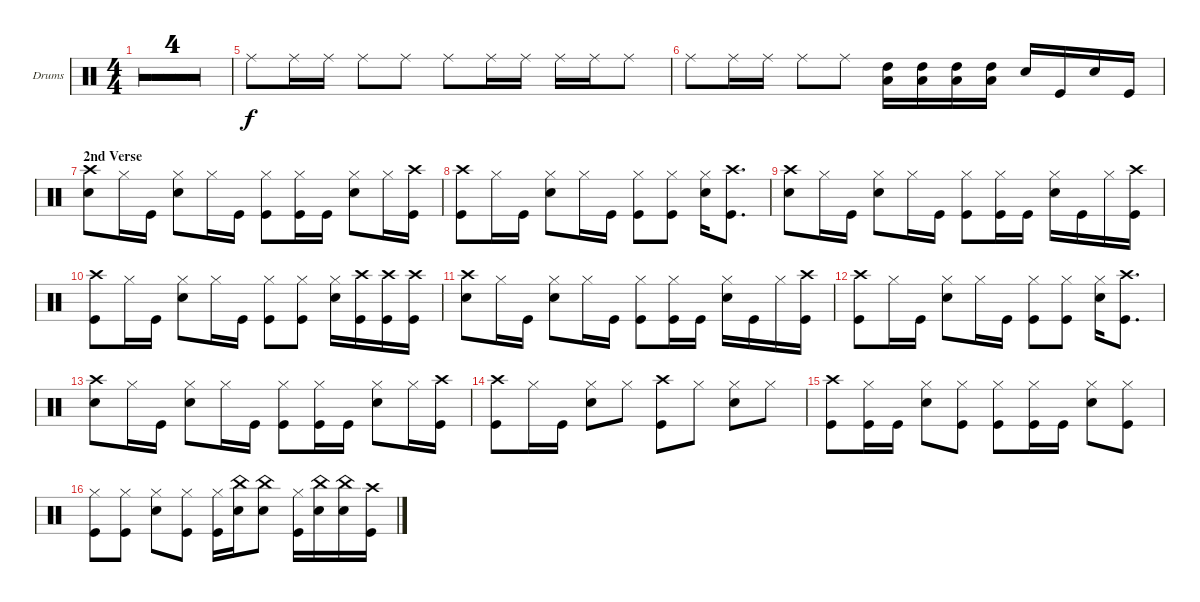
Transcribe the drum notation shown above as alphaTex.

\bracketExtendMode groupsimilarinstruments
\firstSystemTrackNameOrientation horizontal
\otherSystemsTrackNameOrientation horizontal
\track ("Drumkit" "Drums") {multiBarRest instrument percussion}
\staff {score}
\articulation defaults
\ts (4 4)
\tempo 72
\clef neutral
\ks c
r.1{dy mf} |
r.1 |
r.1 |
r.1 |
"Ride (middle)".8{dy f} "Ride (middle)".16 "Ride (middle)".16 "Ride (middle)".8 "Ride (middle)".8 "Ride (middle)".8 "Ride (middle)".16 "Ride (middle)".16 "Ride (middle)".16 "Ride (middle)".16 "Ride (middle)".8 |
"Ride (middle)".8 "Ride (middle)".16 "Ride (middle)".16 "Ride (middle)".8 "Ride (middle)".8 ("Low Tom (hit)" "High Tom (hit)").16 ("Low Tom (hit)" "High Tom (hit)").16 ("Low Tom (hit)" "High Tom (hit)").16 ("Low Tom (hit)" "High Tom (hit)").16 "Snare (hit) 2".16 "Kick (hit)".16 "Snare (hit) 2".16 "Kick (hit)".16 |
\section ("" "2nd Verse")
("Crash high (hit)" "Snare (hit) 2").8 "Hi-Hat (closed)".16 "Kick (hit)".16 ("Hi-Hat (closed)" "Snare (hit) 2").8 "Hi-Hat (closed)".16 "Kick (hit)".16 ("Hi-Hat (closed)" "Kick (hit)").8 ("Hi-Hat (closed)" "Kick (hit)").16 "Kick (hit)".16 ("Hi-Hat (closed)" "Snare (hit) 2").8 "Hi-Hat (closed)".16 ("Crash high (hit)" "Kick (hit)").16 |
("Crash high (hit)" "Kick (hit)").8 "Hi-Hat (closed)".16 "Kick (hit)".16 ("Hi-Hat (closed)" "Snare (hit) 2").8 "Hi-Hat (closed)".16 "Kick (hit)".16 ("Hi-Hat (closed)" "Kick (hit)").8 ("Hi-Hat (closed)" "Kick (hit)").8 ("Hi-Hat (closed)" "Snare (hit) 2").16 ("Crash high (hit)" "Kick (hit)").8{d} |
("Crash high (hit)" "Snare (hit) 2").8 "Hi-Hat (closed)".16 "Kick (hit)".16 ("Hi-Hat (closed)" "Snare (hit) 2").8 "Hi-Hat (closed)".16 "Kick (hit)".16 ("Hi-Hat (closed)" "Kick (hit)").8 ("Hi-Hat (closed)" "Kick (hit)").16 "Kick (hit)".16 ("Hi-Hat (closed)" "Snare (hit) 2").16 "Kick (hit)".16 "Hi-Hat (closed)".16 ("Crash high (hit)" "Kick (hit)").16 |
("Crash high (hit)" "Kick (hit)").8 "Hi-Hat (closed)".16 "Kick (hit)".16 ("Hi-Hat (closed)" "Snare (hit) 2").8 "Hi-Hat (closed)".16 "Kick (hit)".16 ("Hi-Hat (closed)" "Kick (hit)").8 ("Hi-Hat (closed)" "Kick (hit)").8 ("Hi-Hat (closed)" "Snare (hit) 2").16 ("Crash high (hit)" "Kick (hit)").16 ("Crash high (hit)" "Kick (hit)").16 ("Crash high (hit)" "Kick (hit)").16 |
("Crash high (hit)" "Snare (hit) 2").8 "Hi-Hat (closed)".16 "Kick (hit)".16 ("Hi-Hat (closed)" "Snare (hit) 2").8 "Hi-Hat (closed)".16 "Kick (hit)".16 ("Hi-Hat (closed)" "Kick (hit)").8 ("Hi-Hat (closed)" "Kick (hit)").16 "Kick (hit)".16 ("Hi-Hat (closed)" "Snare (hit) 2").16 "Kick (hit)".16 "Hi-Hat (closed)".16 ("Crash high (hit)" "Kick (hit)").16 |
("Crash high (hit)" "Kick (hit)").8 "Hi-Hat (closed)".16 "Kick (hit)".16 ("Hi-Hat (closed)" "Snare (hit) 2").8 "Hi-Hat (closed)".16 "Kick (hit)".16 ("Hi-Hat (closed)" "Kick (hit)").8 ("Hi-Hat (closed)" "Kick (hit)").8 ("Hi-Hat (closed)" "Snare (hit) 2").16 ("Crash high (hit)" "Kick (hit)").8{d} |
("Crash high (hit)" "Snare (hit) 2").8 "Hi-Hat (closed)".16 "Kick (hit)".16 ("Hi-Hat (closed)" "Snare (hit) 2").8 "Hi-Hat (closed)".16 "Kick (hit)".16 ("Hi-Hat (closed)" "Kick (hit)").8 ("Hi-Hat (closed)" "Kick (hit)").16 "Kick (hit)".16 ("Hi-Hat (closed)" "Snare (hit) 2").8 "Hi-Hat (closed)".16 ("Crash high (hit)" "Kick (hit)").16 |
("Crash high (hit)" "Kick (hit)").8 "Hi-Hat (closed)".16 "Kick (hit)".16 ("Hi-Hat (closed)" "Snare (hit) 2").8 "Hi-Hat (closed)".8 ("Crash high (hit)" "Kick (hit)").8 "Hi-Hat (closed)".8 ("Hi-Hat (closed)" "Snare (hit) 2").8 "Hi-Hat (closed)".8 |
("Crash high (hit)" "Kick (hit)").8 ("Hi-Hat (closed)" "Kick (hit)").16 "Kick (hit)".16 ("Hi-Hat (closed)" "Snare (hit) 2").8 ("Hi-Hat (closed)" "Kick (hit)").8 ("Hi-Hat (closed)" "Kick (hit)").8 ("Hi-Hat (closed)" "Kick (hit)").16 "Kick (hit)".16 ("Hi-Hat (closed)" "Snare (hit) 2").8 ("Hi-Hat (closed)" "Kick (hit)").8 |
("Hi-Hat (closed)" "Kick (hit)").8 ("Hi-Hat (closed)" "Kick (hit)").8 ("Hi-Hat (closed)" "Snare (hit) 2").8 ("Hi-Hat (closed)" "Kick (hit)").8 ("Hi-Hat (closed)" "Kick (hit)").16 ("China (hit)" "Snare (hit) 2").16 ("China (hit)" "Snare (hit) 2").8 ("Hi-Hat (closed)" "Kick (hit)").16 ("China (hit)" "Snare (hit) 2").16 ("China (hit)" "Snare (hit) 2").16 ("Crash high (hit)" "Kick (hit)").16
